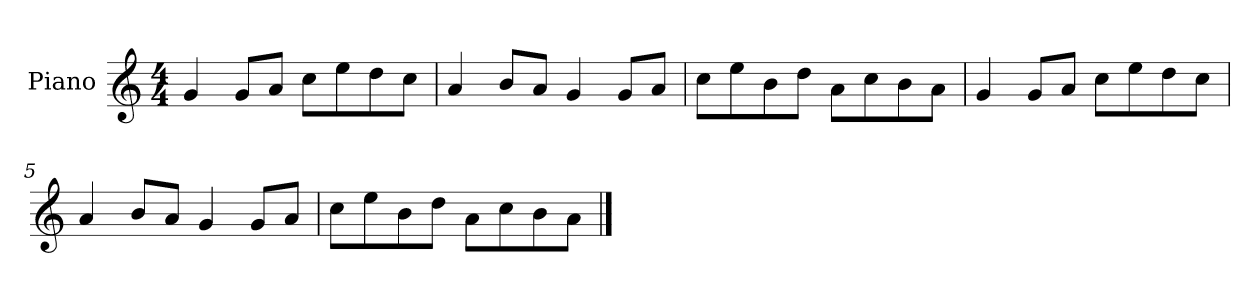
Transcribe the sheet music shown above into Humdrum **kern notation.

**kern
*part1
*staff1
*I"Piano
*I'P-no
*clefG2
*k[]
*M4/4
*MM90
=1
4g/
8g/L
8a/J
8cc\L
8ee\
8dd\
8cc\J
=2
4a/
8b/L
8a/J
4g/
8g/L
8a/J
=3
8cc\L
8ee\
8b\
8dd\J
8a\L
8cc\
8b\
8a\J
=4
4g/
8g/L
8a/J
8cc\L
8ee\
8dd\
8cc\J
=5
4a/
8b/L
8a/J
4g/
8g/L
8a/J
!!LO:LB:g=z
=6
8cc\L
8ee\
8b\
8dd\J
8a\L
8cc\
8b\
8a\J
==
*-
